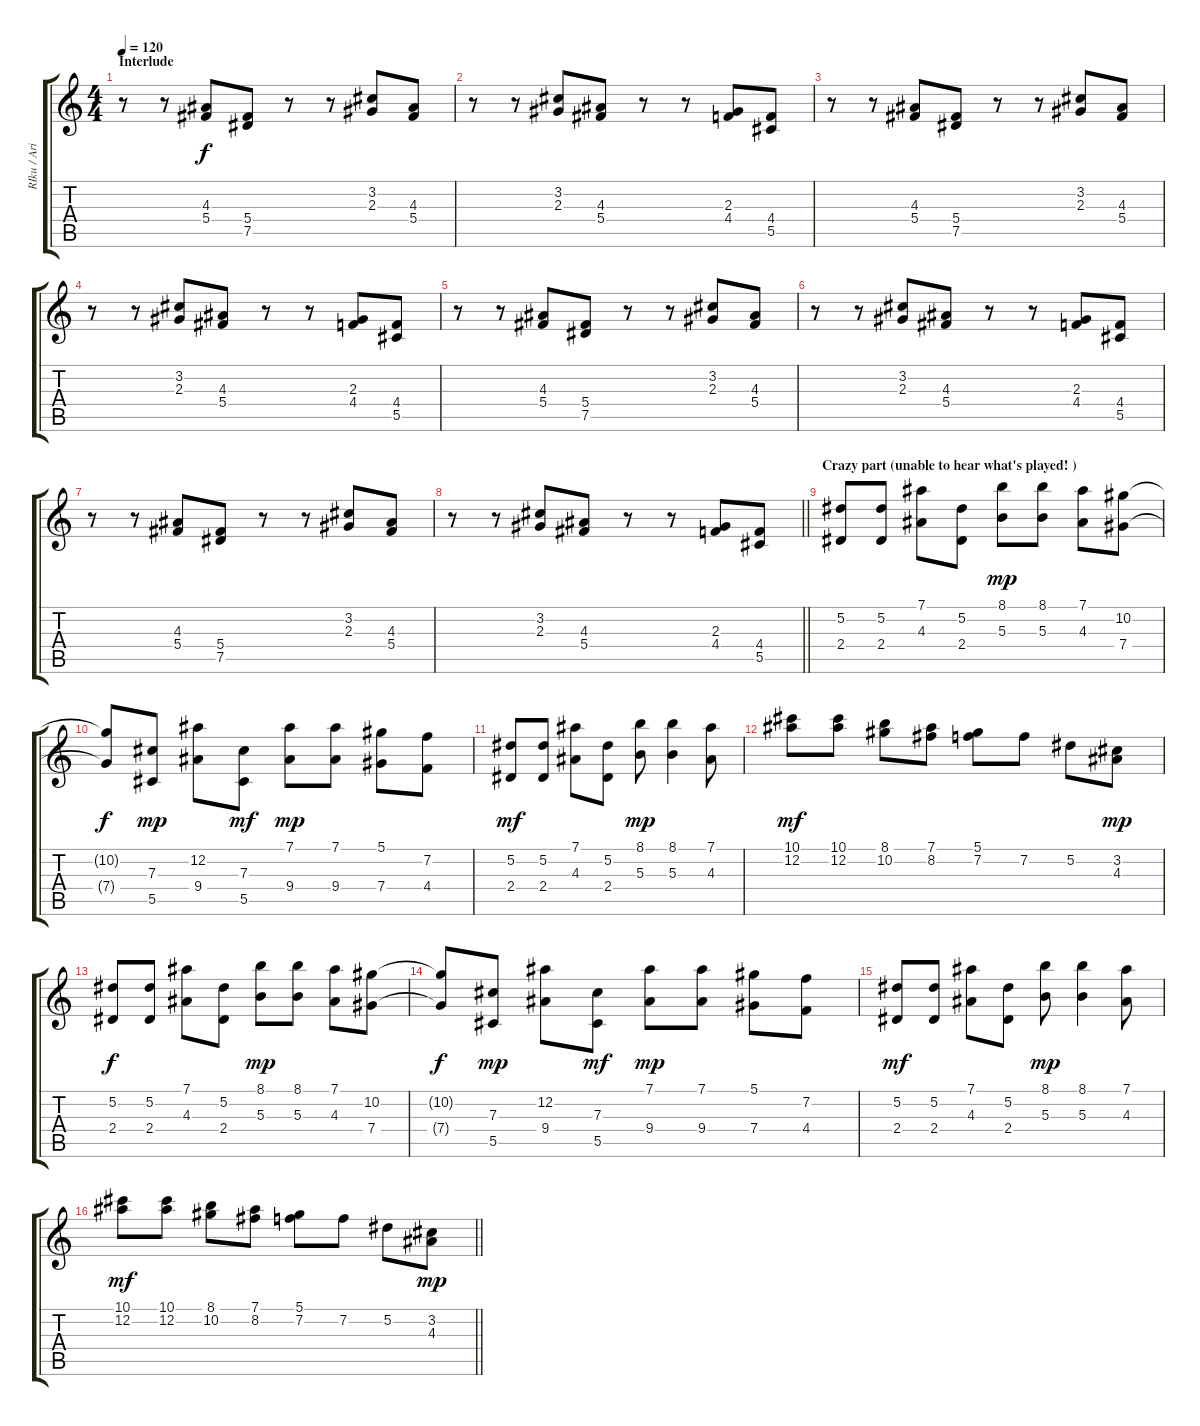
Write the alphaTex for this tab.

\track ("RIku / Ari    Rhythm /lead" "RIku / Ari") {instrument distortionguitar}
\staff {score tabs}
\tuning (Eb4 Bb3 Gb3 Db3 Ab2 Eb2) {hide}
\ts (4 4)
\section ("" "Interlude")
\tempo 120
\clef g2
\ks c
r.8{dy mp} r.8 (4.3 5.4).8{dy f} (5.4 7.5).8 r.8 r.8 (3.2 2.3).8 (4.3 5.4).8 |
r.8 r.8 (3.2 2.3).8 (4.3 5.4).8 r.8 r.8 (2.3 4.4).8 (4.4 5.5).8 |
r.8 r.8 (4.3 5.4).8 (5.4 7.5).8 r.8 r.8 (3.2 2.3).8 (4.3 5.4).8 |
r.8 r.8 (3.2 2.3).8 (4.3 5.4).8 r.8 r.8 (2.3 4.4).8 (4.4 5.5).8 |
r.8 r.8 (4.3 5.4).8 (5.4 7.5).8 r.8 r.8 (3.2 2.3).8 (4.3 5.4).8 |
r.8 r.8 (3.2 2.3).8 (4.3 5.4).8 r.8 r.8 (2.3 4.4).8 (4.4 5.5).8 |
r.8 r.8 (4.3 5.4).8 (5.4 7.5).8 r.8 r.8 (3.2 2.3).8 (4.3 5.4).8 |
\barLineRight lightlight
r.8 r.8 (3.2 2.3).8 (4.3 5.4).8 r.8 r.8 (2.3 4.4).8 (4.4 5.5).8 |
\section ("" "Crazy part (unable to hear what's played! )")
(5.2 2.4).8 (5.2 2.4).8 (7.1 4.3).8 (5.2 2.4).8 (8.1 5.3).8{dy mp} (8.1 5.3).8 (7.1 4.3).8 (10.2 7.4).8 |
(10.2{t} 7.4{t}).8{dy f} (7.3 5.5).8{dy mp} (12.2 9.4).8 (7.3 5.5).8{dy mf} (7.1 9.4).8{dy mp} (7.1 9.4).8 (5.1 7.4).8 (7.2 4.4).8 |
(5.2 2.4).8{dy mf} (5.2 2.4).8 (7.1 4.3).8 (5.2 2.4).8 (8.1 5.3).8{dy mp} (8.1 5.3).4 (7.1 4.3).8 |
(10.1 12.2).8{dy mf} (10.1 12.2).8 (8.1 10.2).8 (7.1 8.2).8 (5.1 7.2).8 7.2.8 5.2.8 (3.2 4.3).8{dy mp} |
(5.2 2.4).8{dy f} (5.2 2.4).8 (7.1 4.3).8 (5.2 2.4).8 (8.1 5.3).8{dy mp} (8.1 5.3).8 (7.1 4.3).8 (10.2 7.4).8 |
(10.2{t} 7.4{t}).8{dy f} (7.3 5.5).8{dy mp} (12.2 9.4).8 (7.3 5.5).8{dy mf} (7.1 9.4).8{dy mp} (7.1 9.4).8 (5.1 7.4).8 (7.2 4.4).8 |
(5.2 2.4).8{dy mf} (5.2 2.4).8 (7.1 4.3).8 (5.2 2.4).8 (8.1 5.3).8{dy mp} (8.1 5.3).4 (7.1 4.3).8 |
\barLineRight lightlight
(10.1 12.2).8{dy mf} (10.1 12.2).8 (8.1 10.2).8 (7.1 8.2).8 (5.1 7.2).8 7.2.8 5.2.8 (3.2 4.3).8{dy mp}
